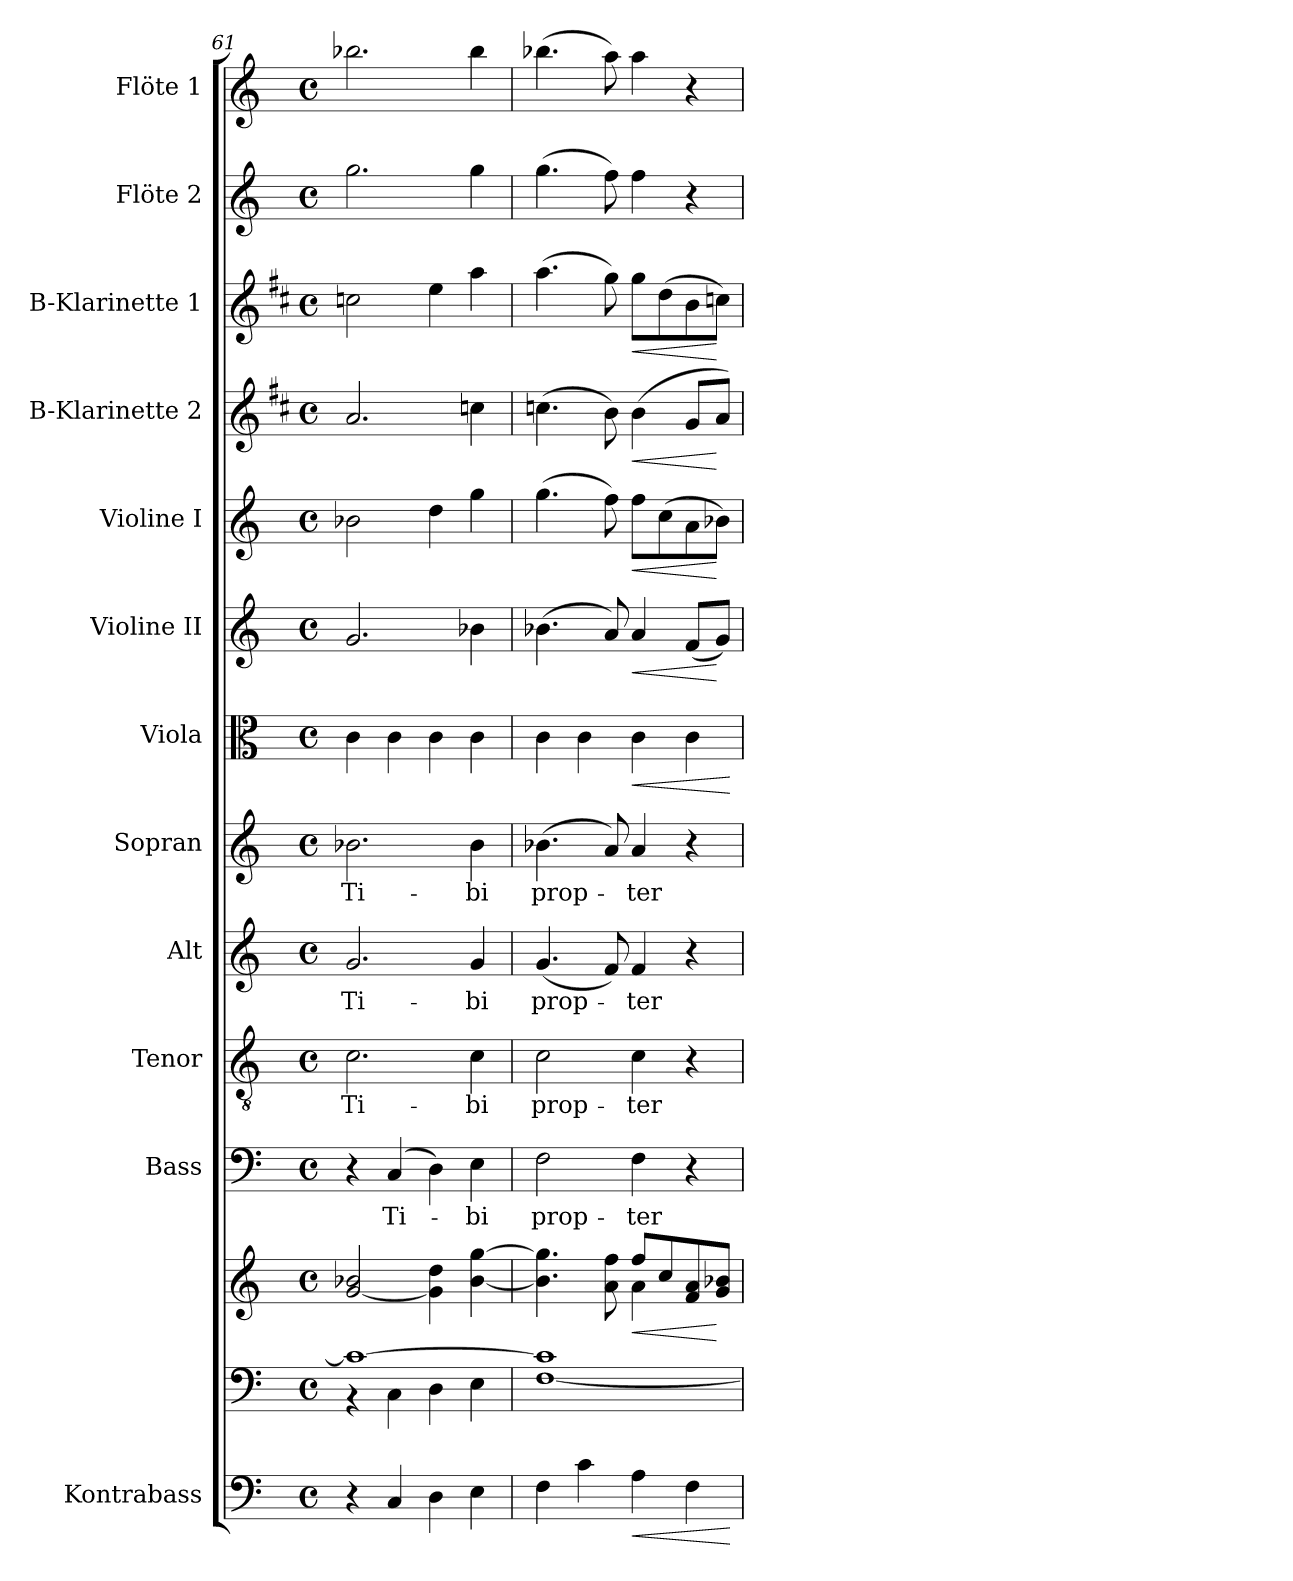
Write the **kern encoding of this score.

**kern	**dynam	**kern	**kern	**dynam	**kern	**text	**kern	**text	**kern	**text	**kern	**text	**kern	**dynam	**kern	**dynam	**kern	**dynam	**kern	**dynam	**kern	**dynam	**kern	**kern
*part13	*part13	*part12	*part12	*part12	*part11	*part11	*part10	*part10	*part9	*part9	*part8	*part8	*part7	*part7	*part6	*part6	*part5	*part5	*part4	*part4	*part3	*part3	*part2	*part1
*staff14	*staff14	*staff13	*staff12	*staff12/13	*staff11	*staff11	*staff10	*staff10	*staff9	*staff9	*staff8	*staff8	*staff7	*staff7	*staff6	*staff6	*staff5	*staff5	*staff4	*staff4	*staff3	*staff3	*staff2	*staff1
*I"Kontrabass	*	*	*	*	*I"Bass	*	*I"Tenor	*	*I"Alt	*	*I"Sopran	*	*I"Viola	*	*I"Violine II	*	*I"Violine I	*	*I"B-Klarinette 2	*	*I"B-Klarinette 1	*	*I"Flöte 2	*I"Flöte 1
*I'Kb.	*	*	*	*	*I'B.	*	*I'T.	*	*I'A.	*	*I'S.	*	*I'Vla.	*	*I'Vl. II	*	*I'Vl. I	*	*I'B Kl. 2	*	*I'B Kl. 1	*	*I'Fl. 2	*I'Fl. 1
*clefF4	*	*clefF4	*clefG2	*	*clefF4	*	*clefGv2	*	*clefG2	*	*clefG2	*	*clefC3	*	*clefG2	*	*clefG2	*	*clefG2	*	*clefG2	*	*clefG2	*clefG2
*ITrd7c12	*	*	*	*	*	*	*	*	*	*	*	*	*	*	*	*	*	*	*ITrd1c2	*	*ITrd1c2	*	*	*
*k[]	*	*k[]	*k[]	*	*k[]	*	*k[]	*	*k[]	*	*k[]	*	*k[]	*	*k[]	*	*k[]	*	*k[]	*	*k[]	*	*k[]	*k[]
*C:	*	*C:	*C:	*	*C:	*	*C:	*	*C:	*	*C:	*	*C:	*	*C:	*	*C:	*	*C:	*	*C:	*	*C:	*C:
*M4/4	*	*M4/4	*M4/4	*	*M4/4	*	*M4/4	*	*M4/4	*	*M4/4	*	*M4/4	*	*M4/4	*	*M4/4	*	*M4/4	*	*M4/4	*	*M4/4	*M4/4
*met(c)	*	*met(c)	*met(c)	*	*met(c)	*	*met(c)	*	*met(c)	*	*met(c)	*	*met(c)	*	*met(c)	*	*met(c)	*	*met(c)	*	*met(c)	*	*met(c)	*met(c)
=61	=61	=61	=61	=61	=61	=61	=61	=61	=61	=61	=61	=61	=61	=61	=61	=61	=61	=61	=61	=61	=61	=61	=61	=61
*	*	*^	*	*	*	*	*	*	*	*	*	*	*	*	*	*	*	*	*	*	*	*	*	*
!	!	!	!	!	!	!	!	!	!LO:LY:b	!	!LO:LY:b	!	!LO:LY:b	!	!	!	!	!	!	!	!	!	!	!	!
4r	.	1c_	4r	[<2g/ 2b-X/	.	4r	.	2.c\	Ti-	2.g/	Ti-	2.b-X\	Ti-	4c\	.	2.g/	.	2b-X\	.	2.g/	.	2b-X\	.	2.gg\	2.bb-X\
!	!	!	!	!	!	!	!LO:LY:b	!	!	!	!	!	!	!	!	!	!	!	!	!	!	!	!	!	!
4CC/	.	.	4C\	.	.	(4C/	Ti-	.	.	.	.	.	.	4c\	.	.	.	.	.	.	.	.	.	.	.
4DD\	.	.	4D\	4g\] 4dd\	.	4D\)	.	.	.	.	.	.	.	4c\	.	.	.	4dd\	.	.	.	4dd\	.	.	.
!	!	!	!	!	!	!	!LO:LY:b	!	!LO:LY:b	!	!LO:LY:b	!	!LO:LY:b	!	!	!	!	!	!	!	!	!	!	!	!
4EE\	.	.	4E\	[4b-\ [4gg\	.	4E\	-bi	4c\	-bi	4g/	-bi	4b-\	-bi	4c\	.	4b-X\	.	4gg\	.	4b-X\	.	4gg\	.	4gg\	4bb-\
!!LO:PB:g=z
=62	=62	=62	=62	=62	=62	=62	=62	=62	=62	=62	=62	=62	=62	=62	=62	=62	=62	=62	=62	=62	=62	=62	=62	=62	=62
*	*	*	*	*^	*	*	*	*	*	*	*	*	*	*	*	*	*	*	*	*	*	*	*	*	*
!	!	!	!	!	!	!	!	!LO:LY:b	!	!LO:LY:b	!	!LO:LY:b	!	!LO:LY:b	!	!	!	!	!	!	!	!	!	!	!	!
4FF\	.	1c]	[<1F	4.b-\] 4.gg\]	2ryy	.	2F\	prop-	2c\	prop-	(<4.g/	prop-	(>4.b-X\	prop-	4c\	.	(>4.b-X\	.	(>4.gg\	.	(>4.b-X\	.	(>4.gg\	.	(>4.gg\	(>4.bb-X\
4C\	.	.	.	.	.	.	.	.	.	.	.	.	.	.	4c\	.	.	.	.	.	.	.	.	.	.	.
.	.	.	.	8a\ 8ff\	.	.	.	.	.	.	8f/)	.	8a/)	.	.	.	8a/)	.	8ff\)	.	8a\)	.	8ff\)	.	8ff\)	8aa\)
!	!LO:HP:b	!	!	!	!	!LO:HP:b	!	!LO:LY:b	!	!LO:LY:b	!	!LO:LY:b	!	!LO:LY:b	!	!LO:HP:b	!	!LO:HP:b	!	!LO:HP:b	!	!LO:HP:b	!	!LO:HP:b	!	!
4AA\	<	.	.	8ff/L	4a\	<	4F\	-ter	4c\	-ter	4f/	-ter	4a/	-ter	4c\	<	4a/	<	8ff\L	<	(>4a\	<	8ff\L	<	4ff\	4aa\
.	.	.	.	8cc/	.	.	.	.	.	.	.	.	.	.	.	.	.	.	(>8cc\	.	.	.	(>8cc\	.	.	.
4FF\	.	.	.	8f/ 8a/	4ryy	.	4r	.	4r	.	4r	.	4r	.	4c\	.	(<8f/L	.	8a\	.	8f/L	.	8a\	.	4r	4r
.	.	.	.	8g/ 8b-X/J	.	[	.	.	.	.	.	.	.	.	.	.	8g/J)	[	8b-X\J)	[	8g/J)	[	8b-X\J)	[	.	.
*	*	*v	*v	*	*	*	*	*	*	*	*	*	*	*	*	*	*	*	*	*	*	*	*	*	*	*
*	*	*	*v	*v	*	*	*	*	*	*	*	*	*	*	*	*	*	*	*	*	*	*	*	*	*
.	[	.	.	.	.	.	.	.	.	.	.	.	.	[	.	.	.	.	.	.	.	.	.	.
=	=	=	=	=	=	=	=	=	=	=	=	=	=	=	=	=	=	=	=	=	=	=	=	=
*-	*-	*-	*-	*-	*-	*-	*-	*-	*-	*-	*-	*-	*-	*-	*-	*-	*-	*-	*-	*-	*-	*-	*-	*-
